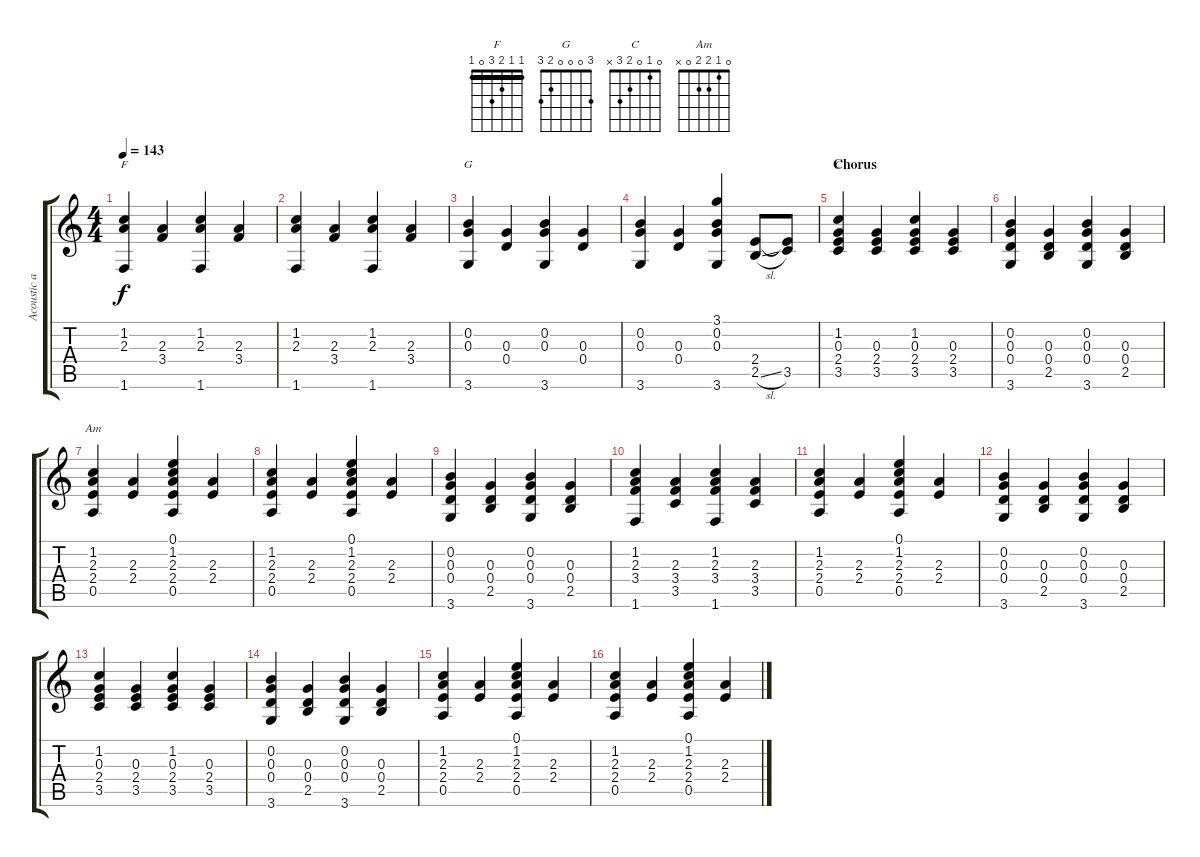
\track ("Acoustic accomp." "Acoustic a") {instrument acousticguitarsteel}
\staff {score tabs}
\tuning (E4 B3 G3 D3 A2 E2) {hide}
\chord ("F" 1 1 2 3 0 1) {barre 1}
\chord ("G" 3 0 0 0 2 3)
\chord ("C" 0 1 0 2 3 x)
\chord ("Am" 0 1 2 2 0 x)
\ts (4 4)
\tempo 143
\clef g2
\ks c
(1.2 2.3 1.6).4{ch "F" dy f} (2.3 3.4).4 (1.2 2.3 1.6).4 (2.3 3.4).4 |
(1.2 2.3 1.6).4 (2.3 3.4).4 (1.2 2.3 1.6).4 (2.3 3.4).4 |
(0.2 0.3 3.6).4{ch "G"} (0.3 0.4).4 (0.2 0.3 3.6).4 (0.3 0.4).4 |
(0.2 0.3 3.6).4 (0.3 0.4).4 (3.1 0.2 0.3 3.6).4 (2.4 2.5{sl}).8 (2.4{t} 3.5).8 |
\section ("" "Chorus")
(1.2 0.3 2.4 3.5).4{ch "C"} (0.3 2.4 3.5).4 (1.2 0.3 2.4 3.5).4 (0.3 2.4 3.5).4 |
(0.2 0.3 0.4 3.6).4 (0.3 0.4 2.5).4 (0.2 0.3 0.4 3.6).4 (0.3 0.4 2.5).4 |
(1.2 2.3 2.4 0.5).4{ch "Am"} (2.3 2.4).4 (0.1 1.2 2.3 2.4 0.5).4 (2.3 2.4).4 |
(1.2 2.3 2.4 0.5).4 (2.3 2.4).4 (0.1 1.2 2.3 2.4 0.5).4 (2.3 2.4).4 |
(0.2 0.3 0.4 3.6).4 (0.3 0.4 2.5).4 (0.2 0.3 0.4 3.6).4 (0.3 0.4 2.5).4 |
(1.2 2.3 3.4 1.6).4 (2.3 3.4 3.5).4 (1.2 2.3 3.4 1.6).4 (2.3 3.4 3.5).4 |
(1.2 2.3 2.4 0.5).4 (2.3 2.4).4 (0.1 1.2 2.3 2.4 0.5).4 (2.3 2.4).4 |
(0.2 0.3 0.4 3.6).4 (0.3 0.4 2.5).4 (0.2 0.3 0.4 3.6).4 (0.3 0.4 2.5).4 |
(1.2 0.3 2.4 3.5).4 (0.3 2.4 3.5).4 (1.2 0.3 2.4 3.5).4 (0.3 2.4 3.5).4 |
(0.2 0.3 0.4 3.6).4 (0.3 0.4 2.5).4 (0.2 0.3 0.4 3.6).4 (0.3 0.4 2.5).4 |
(1.2 2.3 2.4 0.5).4 (2.3 2.4).4 (0.1 1.2 2.3 2.4 0.5).4 (2.3 2.4).4 |
(1.2 2.3 2.4 0.5).4 (2.3 2.4).4 (0.1 1.2 2.3 2.4 0.5).4 (2.3 2.4).4
